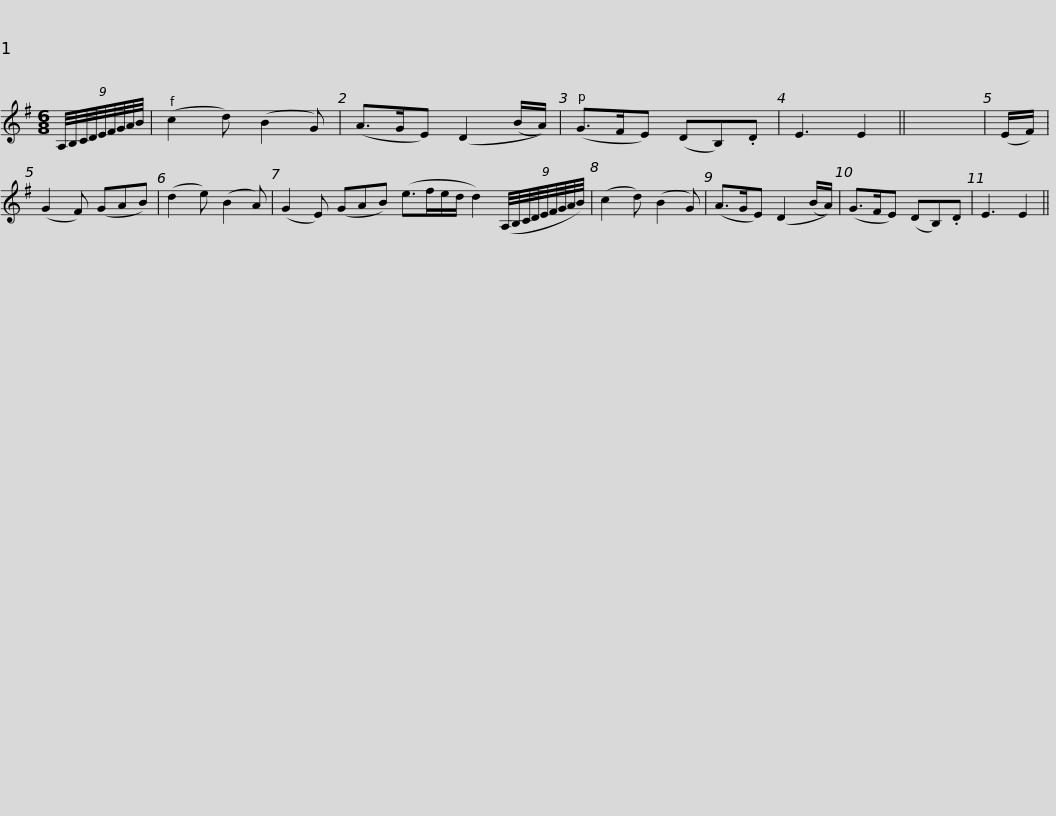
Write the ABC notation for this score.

X:1
L:1/8
M:6/8
I:linebreak $
K:Emin
V:1 treble
V:1
 (9:2:9A,/4B,/4C/4D/4E/4F/4G/4A/4B/4 | (c2 d) (B2 G) | (A>GE) (D2 (B/A/)) | (G>FE) (DB,).D | E3 E2 || %5
 x6 | (E/F/) | (G2 F) (GAB) | (d2 e) (B2 A) |$ (G2 E) (GAB) (e>fe/d/ d2) (9:2:9(A,/4B,/4C/4D/4E/4F/4G/4A/4B/4) | %10
 (c2 d) (B2 G) | (A>GE) (D2 (B/A/)) | (G>FE) (DB,).D | E3 E2 || %14
